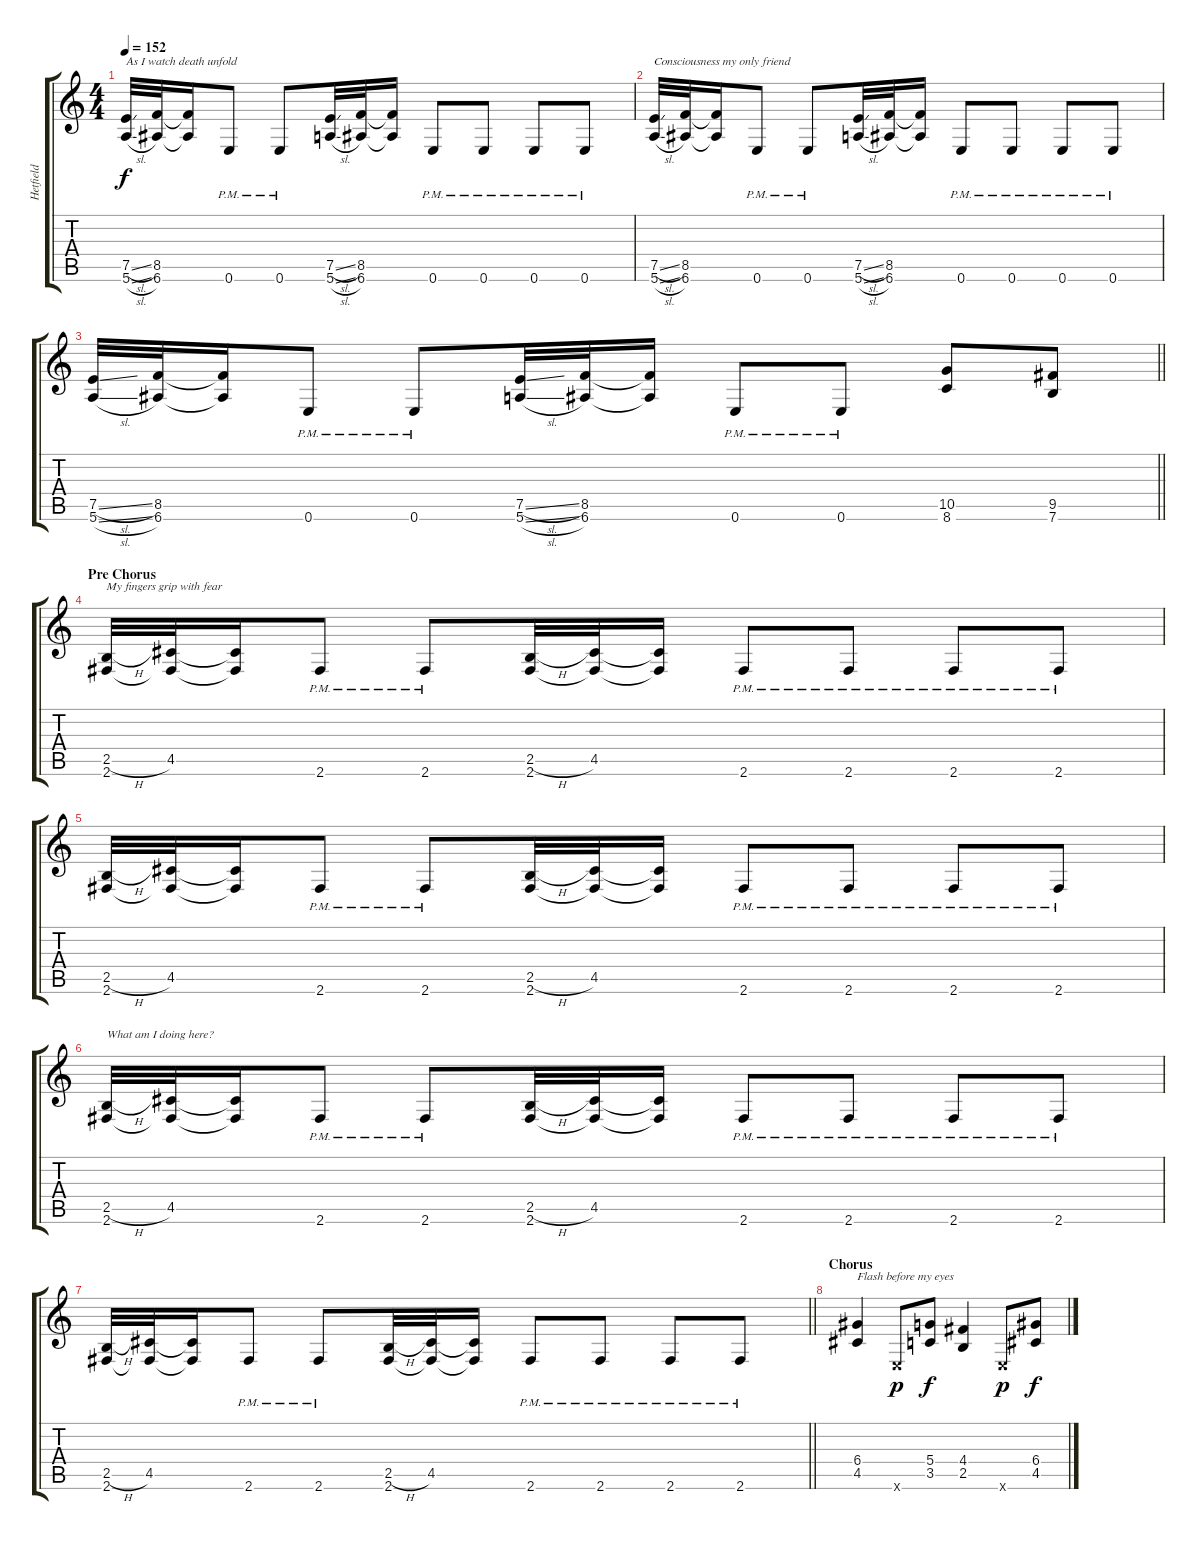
\track ("Hetfield" "Hetfield") {instrument distortionguitar}
\staff {score tabs}
\tuning (E4 B3 G3 D3 A2 E2) {hide}
\ts (4 4)
\tempo 152
\clef g2
\ks c
(7.5{sl} 5.6{sl}).32{txt "As I watch death unfold" dy f} (8.5 6.6).32 (8.5{t} 6.6{t}).16 0.6{pm}.8 0.6{pm}.8 (7.5{sl} 5.6{sl}).32 (8.5 6.6).32 (8.5{t} 6.6{t}).16 0.6{pm}.8 0.6{pm}.8 0.6{pm}.8 0.6{pm}.8 |
(7.5{sl} 5.6{sl}).32{txt "Consciousness my only friend"} (8.5 6.6).32 (8.5{t} 6.6{t}).16 0.6{pm}.8 0.6{pm}.8 (7.5{sl} 5.6{sl}).32 (8.5 6.6).32 (8.5{t} 6.6{t}).16 0.6{pm}.8 0.6{pm}.8 0.6{pm}.8 0.6{pm}.8 |
\barLineRight lightlight
(7.5{sl} 5.6{sl}).32 (8.5 6.6).32 (8.5{t} 6.6{t}).16 0.6{pm}.8 0.6{pm}.8 (7.5{sl} 5.6{sl}).32 (8.5 6.6).32 (8.5{t} 6.6{t}).16 0.6{pm}.8 0.6{pm}.8 (10.5 8.6).8 (9.5 7.6).8 |
\section ("" "Pre Chorus")
(2.5{h} 2.6).32{txt "My fingers grip with fear"} (4.5 2.6{t}).32 (4.5{t} 2.6{t}).16 2.6{pm}.8 2.6{pm}.8 (2.5{h} 2.6).32 (4.5 2.6{t}).32 (4.5{t} 2.6{t}).16 2.6{pm}.8 2.6{pm}.8 2.6{pm}.8 2.6{pm}.8 |
(2.5{h} 2.6).32 (4.5 2.6{t}).32 (4.5{t} 2.6{t}).16 2.6{pm}.8 2.6{pm}.8 (2.5{h} 2.6).32 (4.5 2.6{t}).32 (4.5{t} 2.6{t}).16 2.6{pm}.8 2.6{pm}.8 2.6{pm}.8 2.6{pm}.8 |
(2.5{h} 2.6).32{txt "What am I doing here?"} (4.5 2.6{t}).32 (4.5{t} 2.6{t}).16 2.6{pm}.8 2.6{pm}.8 (2.5{h} 2.6).32 (4.5 2.6{t}).32 (4.5{t} 2.6{t}).16 2.6{pm}.8 2.6{pm}.8 2.6{pm}.8 2.6{pm}.8 |
\barLineRight lightlight
(2.5{h} 2.6).32 (4.5 2.6{t}).32 (4.5{t} 2.6{t}).16 2.6{pm}.8 2.6{pm}.8 (2.5{h} 2.6).32 (4.5 2.6{t}).32 (4.5{t} 2.6{t}).16 2.6{pm}.8 2.6{pm}.8 2.6{pm}.8 2.6{pm}.8 |
\section ("" "Chorus")
(6.4 4.5).4{txt "Flash before my eyes"} 0.6{x}.8{dy p} (5.4 3.5).8{dy f} (4.4 2.5).4 0.6{x}.8{dy p} (6.4 4.5).8{dy f}
